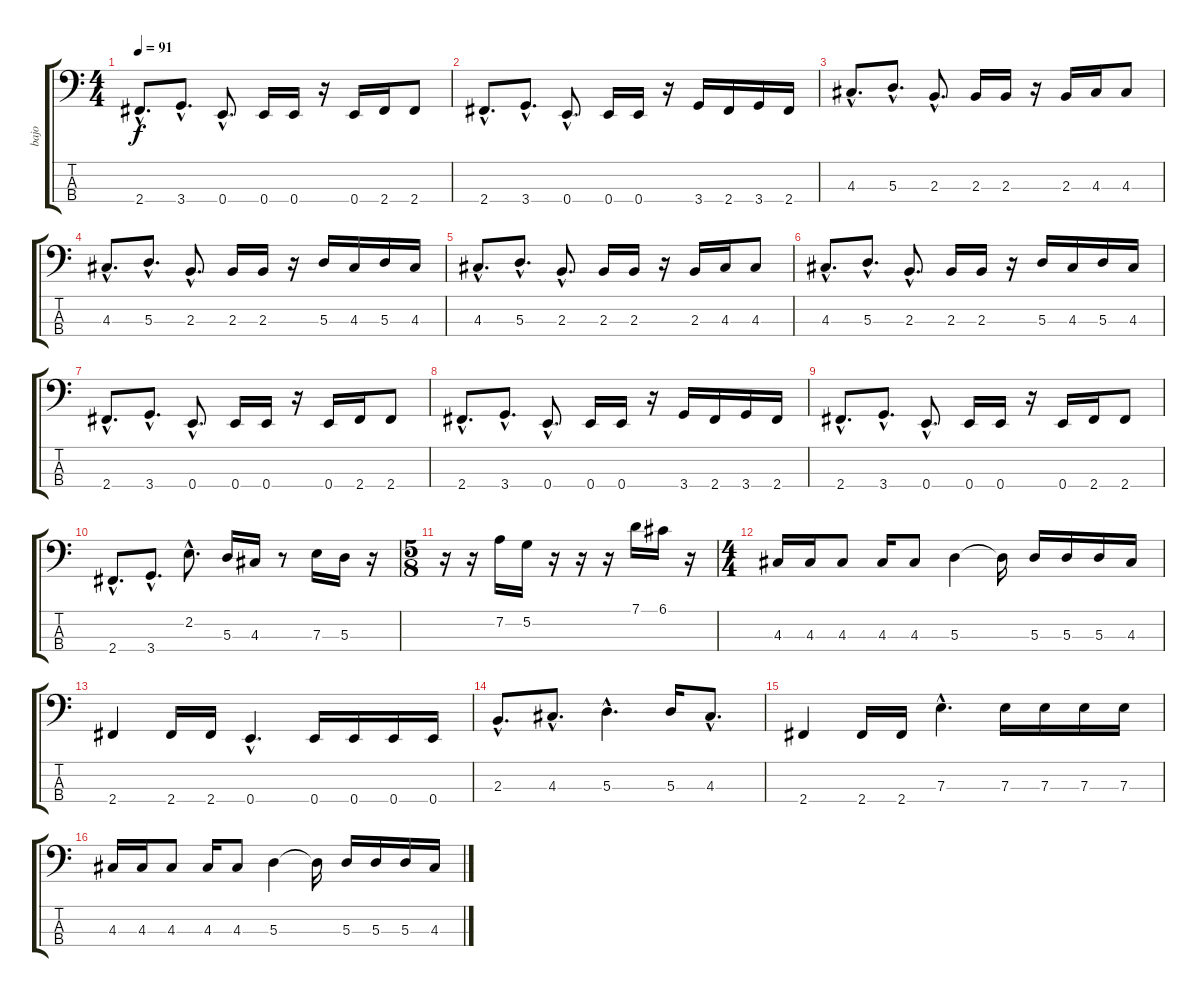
\track ("bajo" "bajo") {instrument electricbasspick}
\staff {score tabs}
\tuning (G2 D2 A1 E1) {hide}
\ts (4 4)
\tempo 91
\clef f4
\ks c
2.4{hac}.8{d dy f} 3.4{hac}.8{d} 0.4{hac}.8{d} 0.4.16 0.4.16 r.16 0.4.16 2.4.16 2.4.8 |
2.4{hac}.8{d} 3.4{hac}.8{d} 0.4{hac}.8{d} 0.4.16 0.4.16 r.16 3.4.16 2.4.16 3.4.16 2.4.16 |
4.3{hac}.8{d} 5.3{hac}.8{d} 2.3{hac}.8{d} 2.3.16 2.3.16 r.16 2.3.16 4.3.16 4.3.8 |
4.3{hac}.8{d} 5.3{hac}.8{d} 2.3{hac}.8{d} 2.3.16 2.3.16 r.16 5.3.16 4.3.16 5.3.16 4.3.16 |
4.3{hac}.8{d} 5.3{hac}.8{d} 2.3{hac}.8{d} 2.3.16 2.3.16 r.16 2.3.16 4.3.16 4.3.8 |
4.3{hac}.8{d} 5.3{hac}.8{d} 2.3{hac}.8{d} 2.3.16 2.3.16 r.16 5.3.16 4.3.16 5.3.16 4.3.16 |
2.4{hac}.8{d} 3.4{hac}.8{d} 0.4{hac}.8{d} 0.4.16 0.4.16 r.16 0.4.16 2.4.16 2.4.8 |
2.4{hac}.8{d} 3.4{hac}.8{d} 0.4{hac}.8{d} 0.4.16 0.4.16 r.16 3.4.16 2.4.16 3.4.16 2.4.16 |
2.4{hac}.8{d} 3.4{hac}.8{d} 0.4{hac}.8{d} 0.4.16 0.4.16 r.16 0.4.16 2.4.16 2.4.8 |
2.4{hac}.8{d} 3.4{hac}.8{d} 2.2{hac}.8{d} 5.3.16 4.3.16 r.8 7.3.16 5.3.16 r.16 |
\ts (5 8)
r.16 r.16 7.2.16 5.2.16 r.16 r.16 r.16 7.1.16 6.1.16 r.16 |
\ts (4 4)
4.3.16 4.3.16 4.3.8 4.3.16 4.3.8 5.3.4 5.3{t}.16 5.3.16 5.3.16 5.3.16 4.3.16 |
2.4.4 2.4.16 2.4.16 0.4{hac}.4{d} 0.4.16 0.4.16 0.4.16 0.4.16 |
2.3{hac}.8{d} 4.3{hac}.8{d} 5.3{hac}.4{d} 5.3.16 4.3{hac}.8{d} |
2.4.4 2.4.16 2.4.16 7.3{hac}.4{d} 7.3.16 7.3.16 7.3.16 7.3.16 |
4.3.16 4.3.16 4.3.8 4.3.16 4.3.8 5.3.4 5.3{t}.16 5.3.16 5.3.16 5.3.16 4.3.16
